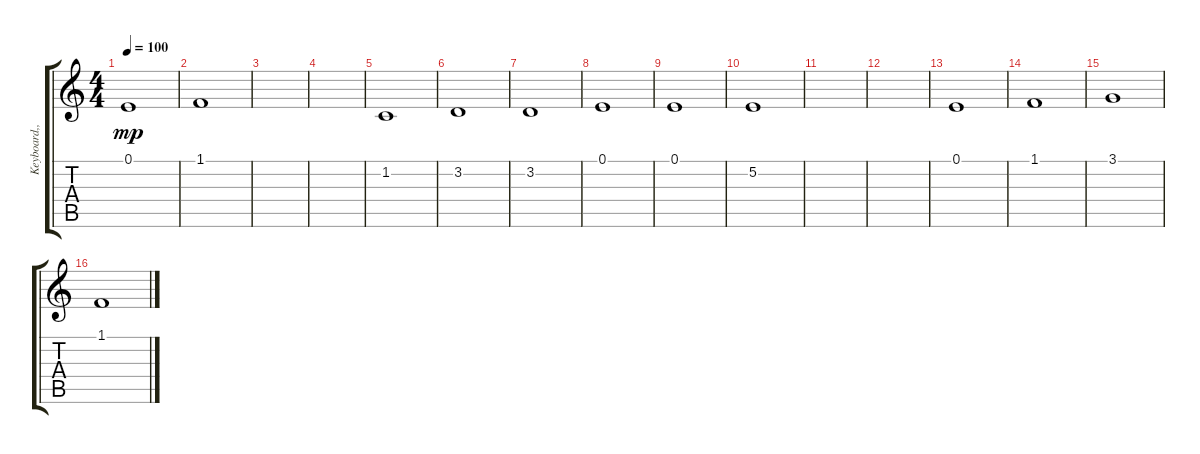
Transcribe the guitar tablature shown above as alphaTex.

\track ("Keyboard,,;" "Keyboard,,") {instrument rockorgan}
\staff {score tabs}
\tuning (E4 B3 G3 D3 A2 E2) {hide}
\ts (4 4)
\tempo 100
\clef g2
\ks c
0.1.1{dy mp} |
1.1.1 |
|
|
1.2.1 |
3.2.1 |
3.2.1 |
0.1.1 |
0.1.1 |
5.2.1 |
|
|
0.1.1 |
1.1.1 |
3.1.1 |
1.1.1
